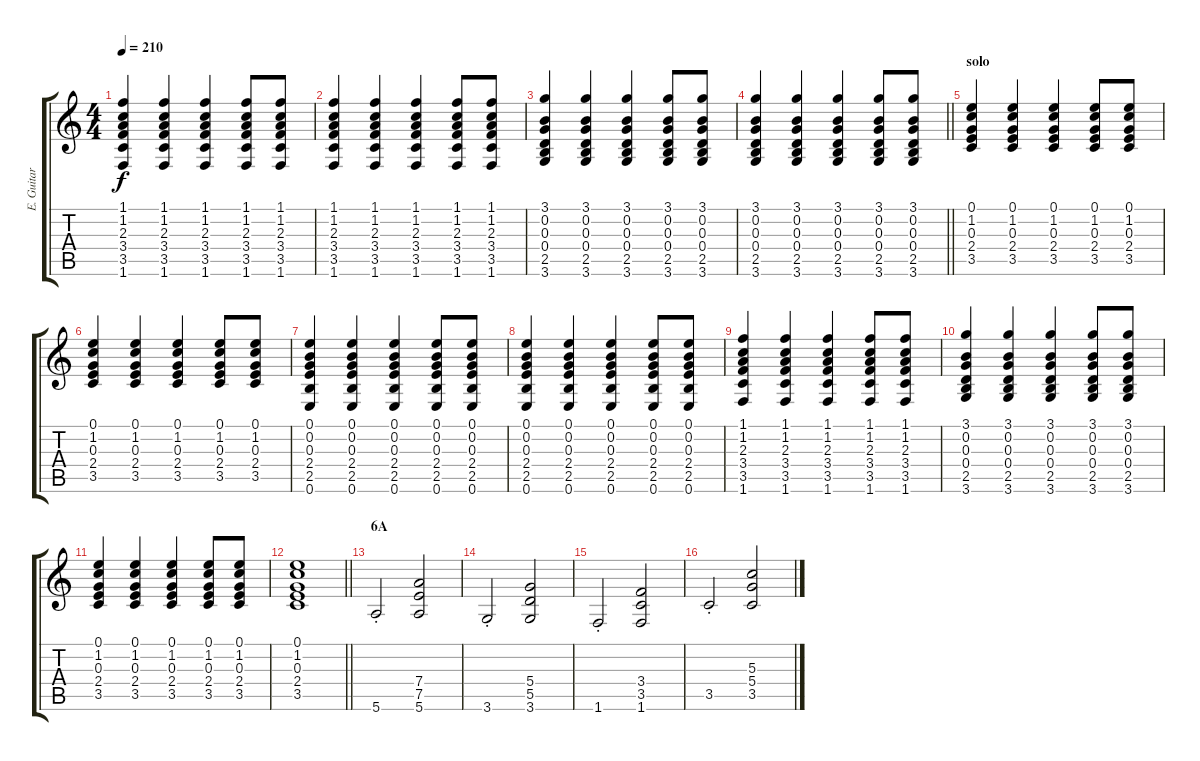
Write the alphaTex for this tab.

\track ("E. Guitar II" "E. Guitar ") {instrument overdrivenguitar}
\staff {score tabs}
\tuning (E4 B3 G3 D3 A2 E2) {hide}
\ts (4 4)
\tempo 210
\clef g2
\ks c
(1.1 1.2 2.3 3.4 3.5 1.6).4{dy f} (1.1 1.2 2.3 3.4 3.5 1.6).4 (1.1 1.2 2.3 3.4 3.5 1.6).4 (1.1 1.2 2.3 3.4 3.5 1.6).8 (1.1 1.2 2.3 3.4 3.5 1.6).8 |
(1.1 1.2 2.3 3.4 3.5 1.6).4 (1.1 1.2 2.3 3.4 3.5 1.6).4 (1.1 1.2 2.3 3.4 3.5 1.6).4 (1.1 1.2 2.3 3.4 3.5 1.6).8 (1.1 1.2 2.3 3.4 3.5 1.6).8 |
(3.1 0.2 0.3 0.4 2.5 3.6).4 (3.1 0.2 0.3 0.4 2.5 3.6).4 (3.1 0.2 0.3 0.4 2.5 3.6).4 (3.1 0.2 0.3 0.4 2.5 3.6).8 (3.1 0.2 0.3 0.4 2.5 3.6).8 |
\barLineRight lightlight
(3.1 0.2 0.3 0.4 2.5 3.6).4 (3.1 0.2 0.3 0.4 2.5 3.6).4 (3.1 0.2 0.3 0.4 2.5 3.6).4 (3.1 0.2 0.3 0.4 2.5 3.6).8 (3.1 0.2 0.3 0.4 2.5 3.6).8 |
\section ("" "solo")
(0.1 1.2 0.3 2.4 3.5).4 (0.1 1.2 0.3 2.4 3.5).4 (0.1 1.2 0.3 2.4 3.5).4 (0.1 1.2 0.3 2.4 3.5).8 (0.1 1.2 0.3 2.4 3.5).8 |
(0.1 1.2 0.3 2.4 3.5).4 (0.1 1.2 0.3 2.4 3.5).4 (0.1 1.2 0.3 2.4 3.5).4 (0.1 1.2 0.3 2.4 3.5).8 (0.1 1.2 0.3 2.4 3.5).8 |
(0.1 0.2 0.3 2.4 2.5 0.6).4 (0.1 0.2 0.3 2.4 2.5 0.6).4 (0.1 0.2 0.3 2.4 2.5 0.6).4 (0.1 0.2 0.3 2.4 2.5 0.6).8 (0.1 0.2 0.3 2.4 2.5 0.6).8 |
(0.1 0.2 0.3 2.4 2.5 0.6).4 (0.1 0.2 0.3 2.4 2.5 0.6).4 (0.1 0.2 0.3 2.4 2.5 0.6).4 (0.1 0.2 0.3 2.4 2.5 0.6).8 (0.1 0.2 0.3 2.4 2.5 0.6).8 |
(1.1 1.2 2.3 3.4 3.5 1.6).4 (1.1 1.2 2.3 3.4 3.5 1.6).4 (1.1 1.2 2.3 3.4 3.5 1.6).4 (1.1 1.2 2.3 3.4 3.5 1.6).8 (1.1 1.2 2.3 3.4 3.5 1.6).8 |
(3.1 0.2 0.3 0.4 2.5 3.6).4 (3.1 0.2 0.3 0.4 2.5 3.6).4 (3.1 0.2 0.3 0.4 2.5 3.6).4 (3.1 0.2 0.3 0.4 2.5 3.6).8 (3.1 0.2 0.3 0.4 2.5 3.6).8 |
(0.1 1.2 0.3 2.4 3.5).4 (0.1 1.2 0.3 2.4 3.5).4 (0.1 1.2 0.3 2.4 3.5).4 (0.1 1.2 0.3 2.4 3.5).8 (0.1 1.2 0.3 2.4 3.5).8 |
\barLineRight lightlight
(0.1 1.2 0.3 2.4 3.5).1 |
\section ("" "6A")
5.6{st}.2 (7.4 7.5 5.6).2 |
3.6{st}.2 (5.4 5.5 3.6).2 |
1.6{st}.2 (3.4 3.5 1.6).2 |
3.5{st}.2 (5.3 5.4 3.5).2
